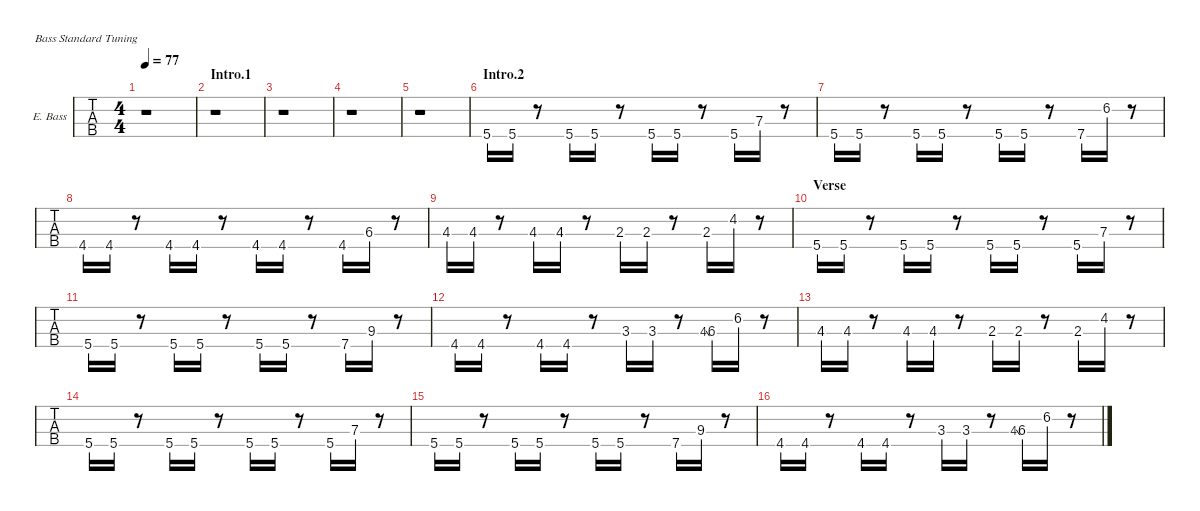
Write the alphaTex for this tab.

\defaultSystemsLayout 4
\hideDynamics
\bracketExtendMode nobrackets
\firstSystemTrackNameOrientation horizontal
\track ("Ele. Bass" "E. Bass") {defaultSystemsLayout 4 instrument electricbassfinger}
\staff {tabs}
\tuning (G2 D2 A1 E1)
\ts (4 4)
\beaming (8 2 2 2 2)
\tempo 77
\clef f4
\ks e
r.1{dy f instrument electricbassfinger} |
\section ("" "Intro.1")
\scale
0.303092 r.1 |
\scale
0.232303 r.1 |
\scale
0.232303 r.1 |
\scale
0.232303 r.1 |
\section ("" "Intro.2")
\scale
0.303092 5.4{acc forcenatural}.16 5.4{acc forcenatural}.16{beam split} r.8{beam split} 5.4{acc forcenatural}.16 5.4{acc forcenatural}.16 r.8 5.4{acc forcenatural}.16 5.4{acc forcenatural}.16{beam split} r.8{beam split} 5.4{acc forcenatural}.16 7.3{acc forcenatural}.16 r.8 |
\scale
0.232303 5.4{acc forcenatural}.16 5.4{acc forcenatural}.16{beam split} r.8{beam split} 5.4{acc forcenatural}.16 5.4{acc forcenatural}.16 r.8 5.4{acc forcenatural}.16 5.4{acc forcenatural}.16{beam split} r.8{beam split} 7.4{acc forcenatural}.16 6.2{acc #}.16 r.8 |
\scale
0.232303 4.4{acc #}.16 4.4{acc #}.16{beam split} r.8{beam split} 4.4{acc #}.16 4.4{acc #}.16 r.8 4.4{acc #}.16 4.4{acc #}.16{beam split} r.8{beam split} 4.4{acc #}.16{beam merge} 6.3{acc #}.16 r.8 |
\scale
0.232303 4.3{acc #}.16 4.3{acc #}.16 r.8 4.3{acc #}.16 4.3{acc #}.16 r.8 2.3{acc forcenatural}.16 2.3{acc forcenatural}.16 r.8 2.3{acc forcenatural}.16 4.2{acc #}.16 r.8 |
\section ("" "Verse")
\scale
0.303092 5.4{acc forcenatural}.16 5.4{acc forcenatural}.16{beam split} r.8{beam split} 5.4{acc forcenatural}.16 5.4{acc forcenatural}.16 r.8 5.4{acc forcenatural}.16 5.4{acc forcenatural}.16{beam split} r.8{beam split} 5.4{acc forcenatural}.16 7.3{acc forcenatural}.16 r.8 |
\scale
0.232303 5.4{acc forcenatural}.16 5.4{acc forcenatural}.16{beam split} r.8{beam split} 5.4{acc forcenatural}.16 5.4{acc forcenatural}.16 r.8 5.4{acc forcenatural}.16 5.4{acc forcenatural}.16{beam split} r.8{beam split} 7.4{acc forcenatural}.16 9.3{acc #}.16 r.8 |
\scale
0.232303 4.4{acc #}.16 4.4{acc #}.16{beam split} r.8{beam split} 4.4{acc #}.16 4.4{acc #}.16 r.8 3.3{acc #}.16 3.3{acc #}.16{beam split} r.8{beam split} 4.3{ss acc #}.8{gr beam merge} 6.3{acc #}.16 6.2{acc #}.16 r.8 |
\scale
0.232303 4.3{acc #}.16 4.3{acc #}.16 r.8 4.3{acc #}.16 4.3{acc #}.16 r.8 2.3{acc forcenatural}.16 2.3{acc forcenatural}.16 r.8 2.3{acc forcenatural}.16 4.2{acc #}.16 r.8 |
\scale
0.303092 5.4{acc forcenatural}.16 5.4{acc forcenatural}.16{beam split} r.8{beam split} 5.4{acc forcenatural}.16 5.4{acc forcenatural}.16 r.8 5.4{acc forcenatural}.16 5.4{acc forcenatural}.16{beam split} r.8{beam split} 5.4{acc forcenatural}.16 7.3{acc forcenatural}.16 r.8 |
\scale
0.232303 5.4{acc forcenatural}.16 5.4{acc forcenatural}.16{beam split} r.8{beam split} 5.4{acc forcenatural}.16 5.4{acc forcenatural}.16 r.8 5.4{acc forcenatural}.16 5.4{acc forcenatural}.16{beam split} r.8{beam split} 7.4{acc forcenatural}.16 9.3{acc #}.16 r.8 |
\scale
0.232303 4.4{acc #}.16 4.4{acc #}.16{beam split} r.8{beam split} 4.4{acc #}.16 4.4{acc #}.16 r.8 3.3{acc #}.16 3.3{acc #}.16{beam split} r.8{beam split} 4.3{ss acc #}.8{gr beam merge} 6.3{acc #}.16 6.2{acc #}.16 r.8
